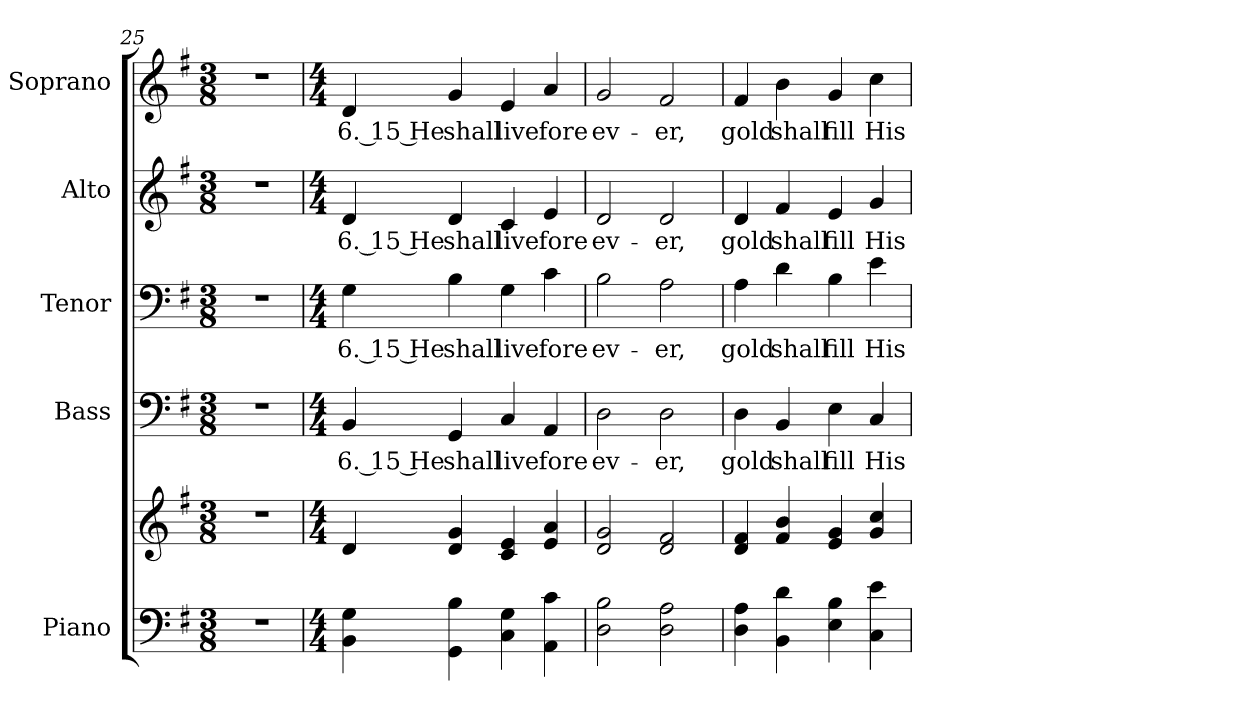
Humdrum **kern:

**kern	**kern	**kern	**text	**kern	**text	**kern	**text	**kern	**text
*part5	*part5	*part4	*part4	*part3	*part3	*part2	*part2	*part1	*part1
*staff6	*staff5	*staff4	*staff4	*staff3	*staff3	*staff2	*staff2	*staff1	*staff1
*I"Piano	*	*I"Bass	*	*I"Tenor	*	*I"Alto	*	*I"Soprano	*
*I'Pno.	*	*I'B.	*	*I'T.	*	*I'A.	*	*I'S.	*
!!LO:PB:g=z
*clefF4	*clefG2	*clefF4	*	*clefF4	*	*clefG2	*	*clefG2	*
*k[f#]	*k[f#]	*k[f#]	*	*k[f#]	*	*k[f#]	*	*k[f#]	*
*G:	*G:	*G:	*	*G:	*	*G:	*	*G:	*
*M3/8	*M3/8	*M3/8	*	*M3/8	*	*M3/8	*	*M3/8	*
=25	=25	=25	=25	=25	=25	=25	=25	=25	=25
!LO:N:vis=1	!LO:N:vis=1	!LO:N:vis=1	!	!LO:N:vis=1	!	!LO:N:vis=1	!	!LO:N:vis=1	!
4.r	4.r	4.r	.	4.r	.	4.r	.	4.r	.
=26	=26	=26	=26	=26	=26	=26	=26	=26	=26
*M4/4	*M4/4	*M4/4	*	*M4/4	*	*M4/4	*	*M4/4	*
!	!	!	!LO:LY:b:color=#000000	!	!	!	!	!	!
!	!	!	!	!	!LO:LY:b:color=#000000	!	!	!	!
!	!	!	!	!	!	!	!LO:LY:b:color=#000000	!	!
!	!	!	!	!	!	!	!	!	!LO:LY:b:color=#000000
4BBi\ 4Gi	4di/	4BBi/	6. 15 He	4Gi\	6. 15 He	4di/	6. 15 He	4di/	6. 15 He
!	!	!	!LO:LY:b:color=#000000	!	!	!	!	!	!
!	!	!	!	!	!LO:LY:b:color=#000000	!	!	!	!
!	!	!	!	!	!	!	!LO:LY:b:color=#000000	!	!
!	!	!	!	!	!	!	!	!	!LO:LY:b:color=#000000
4GGi\ 4Bi	4di/ 4gi	4GGi/	shall	4Bi\	shall	4di/	shall	4gi/	shall
!	!	!	!LO:LY:b:color=#000000	!	!	!	!	!	!
!	!	!	!	!	!LO:LY:b:color=#000000	!	!	!	!
!	!	!	!	!	!	!	!LO:LY:b:color=#000000	!	!
!	!	!	!	!	!	!	!	!	!LO:LY:b:color=#000000
4Ci\ 4Gi	4ci/ 4ei	4Ci/	live	4Gi\	live	4ci/	live	4ei/	live
!	!	!	!LO:LY:b:color=#000000	!	!	!	!	!	!
!	!	!	!	!	!LO:LY:b:color=#000000	!	!	!	!
!	!	!	!	!	!	!	!LO:LY:b:color=#000000	!	!
!	!	!	!	!	!	!	!	!	!LO:LY:b:color=#000000
4AAi\ 4ci	4ei/ 4ai	4AAi/	fore	4ci\	fore	4ei/	fore	4ai/	fore
=27	=27	=27	=27	=27	=27	=27	=27	=27	=27
!	!	!	!LO:LY:b:color=#000000	!	!	!	!	!	!
!	!	!	!	!	!LO:LY:b:color=#000000	!	!	!	!
!	!	!	!	!	!	!	!LO:LY:b:color=#000000	!	!
!	!	!	!	!	!	!	!	!	!LO:LY:b:color=#000000
2Di\ 2Bi	2di/ 2gi	2Di\	ev-	2Bi\	ev-	2di/	ev-	2gi/	ev-
!	!	!	!LO:LY:b:color=#000000	!	!	!	!	!	!
!	!	!	!	!	!LO:LY:b:color=#000000	!	!	!	!
!	!	!	!	!	!	!	!LO:LY:b:color=#000000	!	!
!	!	!	!	!	!	!	!	!	!LO:LY:b:color=#000000
2Di\ 2Ai	2di/ 2f#i	2Di\	-er,	2Ai\	-er,	2di/	-er,	2f#i/	-er,
=28	=28	=28	=28	=28	=28	=28	=28	=28	=28
!	!	!	!LO:LY:b:color=#000000	!	!	!	!	!	!
!	!	!	!	!	!LO:LY:b:color=#000000	!	!	!	!
!	!	!	!	!	!	!	!LO:LY:b:color=#000000	!	!
!	!	!	!	!	!	!	!	!	!LO:LY:b:color=#000000
4Di\ 4Ai	4di/ 4f#i	4Di\	gold	4Ai\	gold	4di/	gold	4f#i/	gold
!	!	!	!LO:LY:b:color=#000000	!	!	!	!	!	!
!	!	!	!	!	!LO:LY:b:color=#000000	!	!	!	!
!	!	!	!	!	!	!	!LO:LY:b:color=#000000	!	!
!	!	!	!	!	!	!	!	!	!LO:LY:b:color=#000000
4BBi\ 4di	4f#i/ 4bi	4BBi/	shall	4di\	shall	4f#i/	shall	4bi\	shall
!	!	!	!LO:LY:b:color=#000000	!	!	!	!	!	!
!	!	!	!	!	!LO:LY:b:color=#000000	!	!	!	!
!	!	!	!	!	!	!	!LO:LY:b:color=#000000	!	!
!	!	!	!	!	!	!	!	!	!LO:LY:b:color=#000000
4Ei\ 4Bi	4ei/ 4gi	4Ei\	fill	4Bi\	fill	4ei/	fill	4gi/	fill
!	!	!	!LO:LY:b:color=#000000	!	!	!	!	!	!
!	!	!	!	!	!LO:LY:b:color=#000000	!	!	!	!
!	!	!	!	!	!	!	!LO:LY:b:color=#000000	!	!
!	!	!	!	!	!	!	!	!	!LO:LY:b:color=#000000
4Ci\ 4ei	4gi/ 4cci	4Ci/	His	4ei\	His	4gi/	His	4cci\	His
=	=	=	=	=	=	=	=	=	=
*-	*-	*-	*-	*-	*-	*-	*-	*-	*-
